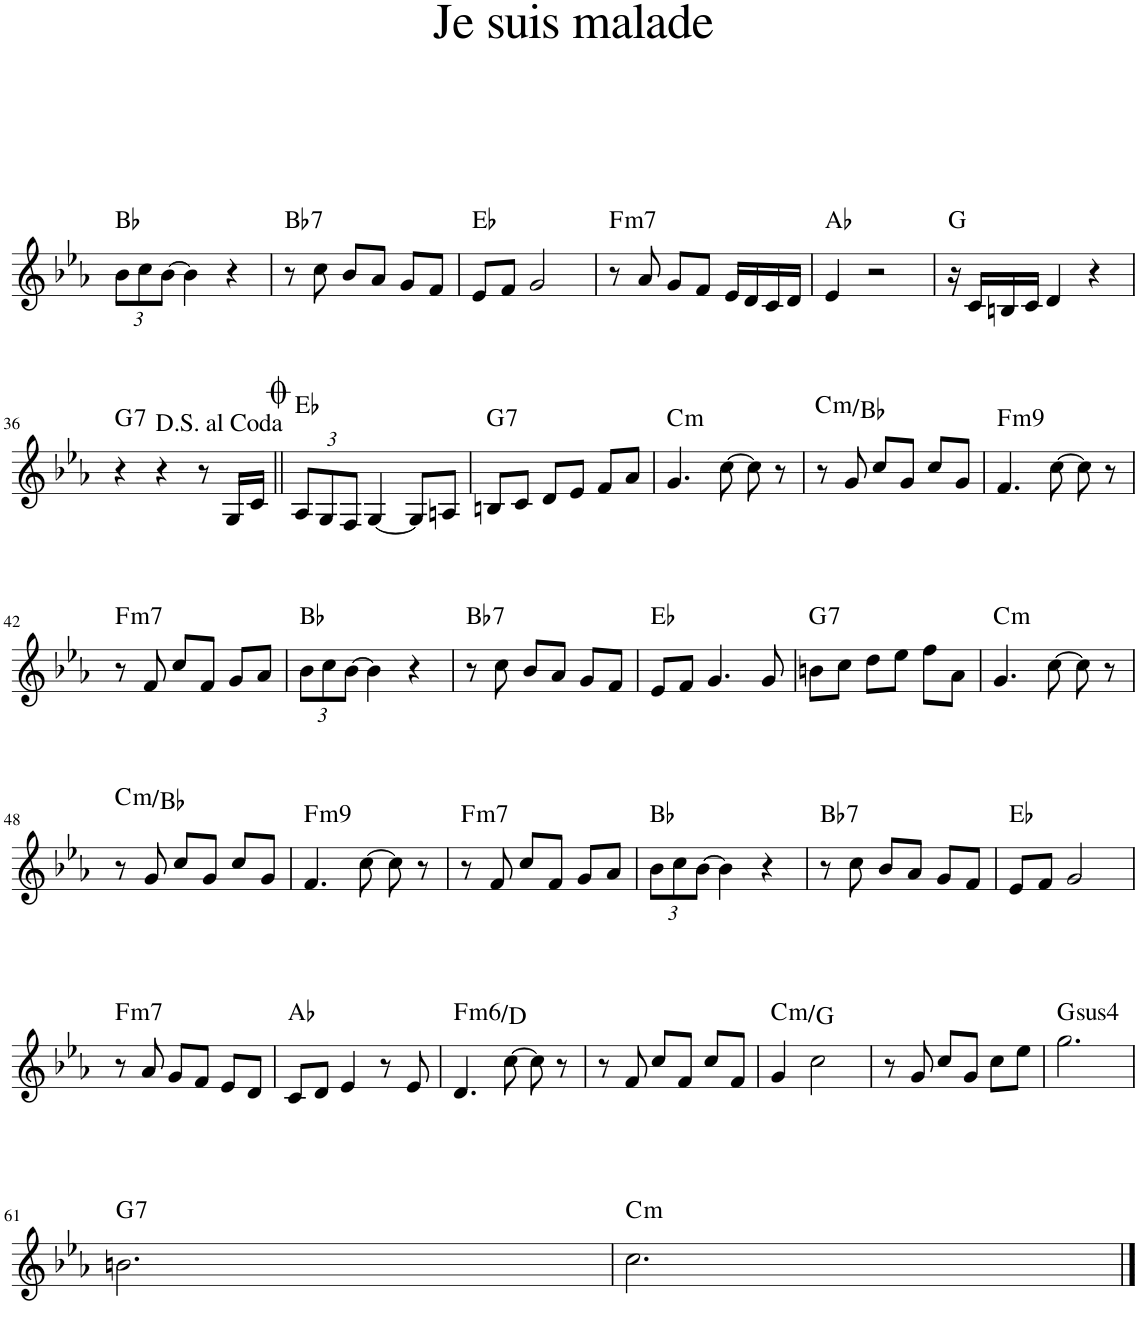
**kern	**harte
*part1	*part1
*staff1	*
*I"Piano	*
*I'Pno.	*
!!LO:PB:g=z
*clefG2	*
*k[b-e-a-]	*
*M3/4	*
*Xbrackettup	*
=30	=30
12b-\L	Bb:maj
12cc\	.
[12b-\J	.
4b-\]	.
4r	.
=31	=31
!	!LO:H:kt=7
8r	Bb:7
8cc\	.
8b-/L	.
8a-/J	.
8g/L	.
8f/J	.
=32	=32
8e-/L	Eb:maj
8f/J	.
2g/	.
=33	=33
!	!LO:H:kt=m7
8r	F:min7
8a-/	.
8g/L	.
8f/J	.
16e-/LL	.
16d/	.
16c/	.
16d/JJ	.
=34	=34
4e-/	Ab:maj
2r	.
=35	=35
16r	G:maj
16c/LL	.
16Bn/	.
16c/JJ	.
4d/	.
4r	.
!!LO:LB:g=z
=36	=36
!	!LO:H:kt=7
4r	G:7
4r	.
8r	.
16G/LL	.
16c/JJ	.
=37||	=37||
12A-/L	Eb:maj
12G/	.
12F/J	.
[4G/	.
8G/L]	.
8An/J	.
=38	=38
!	!LO:H:kt=7
8Bn/L	G:7
8c/J	.
8d/L	.
8e-/J	.
8f/L	.
8a-/J	.
=39	=39
!	!LO:H:kt=m
4.g/	C:min
[8cc\	.
8cc\]	.
8r	.
=40	=40
!	!LO:H:kt=m
8r	C:min/b7
8g/	.
8cc/L	.
8g/J	.
8cc/L	.
8g/J	.
=41	=41
!	!LO:H:kt=m9
4.f/	F:min9
[8cc\	.
8cc\]	.
8r	.
!!LO:LB:g=z
=42	=42
!	!LO:H:kt=m7
8r	F:min7
8f/	.
8cc/L	.
8f/J	.
8g/L	.
8a-/J	.
=43	=43
12b-\L	Bb:maj
12cc\	.
[12b-\J	.
4b-\]	.
4r	.
=44	=44
!	!LO:H:kt=7
8r	Bb:7
8cc\	.
8b-/L	.
8a-/J	.
8g/L	.
8f/J	.
=45	=45
8e-/L	Eb:maj
8f/J	.
4.g/	.
8g/	.
=46	=46
!	!LO:H:kt=7
8bn\L	G:7
8cc\J	.
8dd\L	.
8ee-\J	.
8ff\L	.
8a-\J	.
=47	=47
!	!LO:H:kt=m
4.g/	C:min
[8cc\	.
8cc\]	.
8r	.
!!LO:LB:g=z
=48	=48
!	!LO:H:kt=m
8r	C:min/b7
8g/	.
8cc/L	.
8g/J	.
8cc/L	.
8g/J	.
=49	=49
!	!LO:H:kt=m9
4.f/	F:min9
[8cc\	.
8cc\]	.
8r	.
=50	=50
!	!LO:H:kt=m7
8r	F:min7
8f/	.
8cc/L	.
8f/J	.
8g/L	.
8a-/J	.
=51	=51
12b-\L	Bb:maj
12cc\	.
[12b-\J	.
4b-\]	.
4r	.
=52	=52
!	!LO:H:kt=7
8r	Bb:7
8cc\	.
8b-/L	.
8a-/J	.
8g/L	.
8f/J	.
=53	=53
8e-/L	Eb:maj
8f/J	.
2g/	.
!!LO:LB:g=z
=54	=54
!	!LO:H:kt=m7
8r	F:min7
8a-/	.
8g/L	.
8f/J	.
8e-/L	.
8d/J	.
=55	=55
8c/L	Ab:maj
8d/J	.
4e-/	.
8r	.
8e-/	.
=56	=56
!	!LO:H:kt=m6
4.d/	F:min6/6
[8cc\	.
8cc\]	.
8r	.
=57	=57
8r	.
8f/	.
8cc/L	.
8f/J	.
8cc/L	.
8f/J	.
=58	=58
!	!LO:H:kt=m
4g/	C:min/5
2cc\	.
=59	=59
8r	.
8g/	.
8cc/L	.
8g/J	.
8cc\L	.
8ee-\J	.
=60	=60
!	!LO:H:kt=4
2.gg\	G:sus4
!!LO:LB:g=z
=61	=61
!	!LO:H:kt=7
2.bn\	G:7
=62	=62
!	!LO:H:kt=m
2.cc\	C:min
==	==
*-	*-
